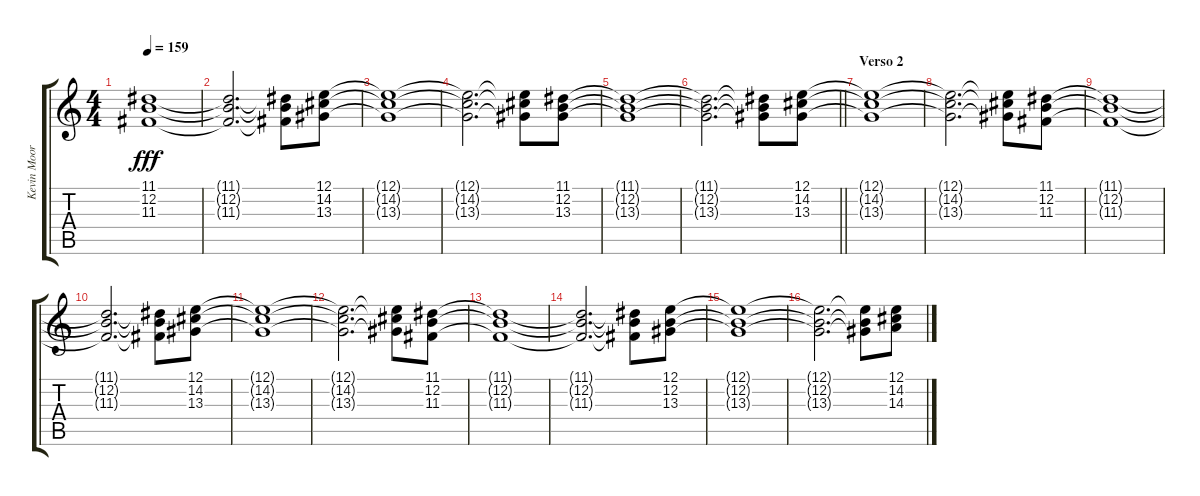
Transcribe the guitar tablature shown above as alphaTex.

\track ("Kevin Moore" "Kevin Moor") {instrument churchorgan}
\staff {score tabs}
\tuning (E4 B3 G3 D3 A2 E2) {hide}
\ts (4 4)
\tempo 159
\clef g2
\ks c
(11.1{t} 12.2{t} 11.3{t}).1{dy fff} |
(11.1{t} 12.2{t} 11.3{t}).2{d} (11.1{t} 12.2{t} 11.3{t}).8 (12.1 14.2 13.3).8 |
(12.1{t} 14.2{t} 13.3{t}).1 |
(12.1{t} 14.2{t} 13.3{t}).2{d} (12.1{t} 14.2{t} 13.3{t}).8 (11.1 12.2 13.3).8 |
(11.1{t} 12.2{t} 13.3{t}).1 |
\barLineRight lightlight
(11.1{t} 12.2{t} 13.3{t}).2{d} (11.1{t} 12.2{t} 13.3{t}).8 (12.1 14.2 13.3).8 |
\section ("" "Verso 2")
(12.1{t} 14.2{t} 13.3{t}).1 |
(12.1{t} 14.2{t} 13.3{t}).2{d} (12.1{t} 14.2{t} 13.3{t}).8 (11.1 12.2 11.3).8 |
(11.1{t} 12.2{t} 11.3{t}).1 |
(11.1{t} 12.2{t} 11.3{t}).2{d} (11.1{t} 12.2{t} 11.3{t}).8 (12.1 14.2 13.3).8 |
(12.1{t} 14.2{t} 13.3{t}).1 |
(12.1{t} 14.2{t} 13.3{t}).2{d} (12.1{t} 14.2{t} 13.3{t}).8 (11.1 12.2 11.3).8 |
(11.1{t} 12.2{t} 11.3{t}).1 |
(11.1{t} 12.2{t} 11.3{t}).2{d} (11.1{t} 12.2{t} 11.3{t}).8 (12.1 12.2 13.3).8 |
(12.1{t} 12.2{t} 13.3{t}).1 |
(12.1{t} 12.2{t} 13.3{t}).2{d} (12.1{t} 12.2{t} 13.3{t}).8 (12.1 14.2 14.3).8
